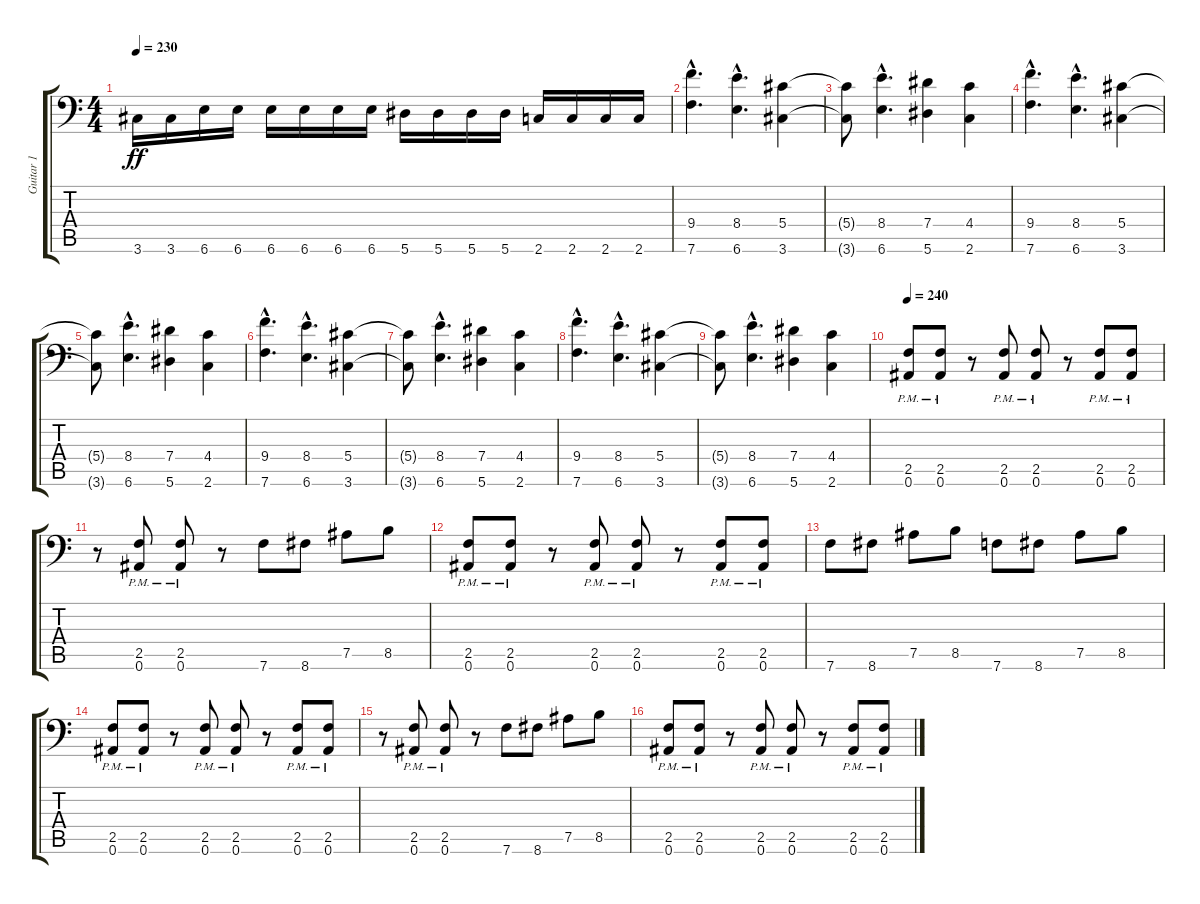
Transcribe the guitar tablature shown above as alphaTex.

\track ("Guitar 1" "Guitar 1") {instrument distortionguitar}
\staff {score tabs}
\tuning (Bb3 F3 Db3 Ab2 Eb2 Bb1) {hide}
\ts (4 4)
\tempo 230
\clef f4
\ks c
3.6.16{dy ff} 3.6.16 6.6.16 6.6.16 6.6.16 6.6.16 6.6.16 6.6.16 5.6.16 5.6.16 5.6.16 5.6.16 2.6.16 2.6.16 2.6.16 2.6.16 |
(9.4{hac} 7.6{hac}).4{d} (8.4{hac} 6.6{hac}).4{d} (5.4 3.6).4 |
(5.4{t} 3.6{t}).8 (8.4{hac} 6.6{hac}).4{d} (7.4 5.6).4 (4.4 2.6).4 |
(9.4{hac} 7.6{hac}).4{d} (8.4{hac} 6.6{hac}).4{d} (5.4 3.6).4 |
(5.4{t} 3.6{t}).8 (8.4{hac} 6.6{hac}).4{d} (7.4 5.6).4 (4.4 2.6).4 |
(9.4{hac} 7.6{hac}).4{d} (8.4{hac} 6.6{hac}).4{d} (5.4 3.6).4 |
(5.4{t} 3.6{t}).8 (8.4{hac} 6.6{hac}).4{d} (7.4 5.6).4 (4.4 2.6).4 |
(9.4{hac} 7.6{hac}).4{d} (8.4{hac} 6.6{hac}).4{d} (5.4 3.6).4 |
(5.4{t} 3.6{t}).8 (8.4{hac} 6.6{hac}).4{d} (7.4 5.6).4 (4.4 2.6).4 |
\tempo 240
(2.5{pm} 0.6{pm}).8 (2.5{pm} 0.6{pm}).8 r.8 (2.5{pm} 0.6{pm}).8 (2.5{pm} 0.6{pm}).8 r.8 (2.5{pm} 0.6{pm}).8 (2.5{pm} 0.6{pm}).8 |
r.8 (2.5{pm} 0.6{pm}).8 (2.5{pm} 0.6{pm}).8 r.8 7.6.8 8.6.8 7.5.8 8.5.8 |
(2.5{pm} 0.6{pm}).8 (2.5{pm} 0.6{pm}).8 r.8 (2.5{pm} 0.6{pm}).8 (2.5{pm} 0.6{pm}).8 r.8 (2.5{pm} 0.6{pm}).8 (2.5{pm} 0.6{pm}).8 |
7.6.8 8.6.8 7.5.8 8.5.8 7.6.8 8.6.8 7.5.8 8.5.8 |
(2.5{pm} 0.6{pm}).8 (2.5{pm} 0.6{pm}).8 r.8 (2.5{pm} 0.6{pm}).8 (2.5{pm} 0.6{pm}).8 r.8 (2.5{pm} 0.6{pm}).8 (2.5{pm} 0.6{pm}).8 |
r.8 (2.5{pm} 0.6{pm}).8 (2.5{pm} 0.6{pm}).8 r.8 7.6.8 8.6.8 7.5.8 8.5.8 |
(2.5{pm} 0.6{pm}).8 (2.5{pm} 0.6{pm}).8 r.8 (2.5{pm} 0.6{pm}).8 (2.5{pm} 0.6{pm}).8 r.8 (2.5{pm} 0.6{pm}).8 (2.5{pm} 0.6{pm}).8
